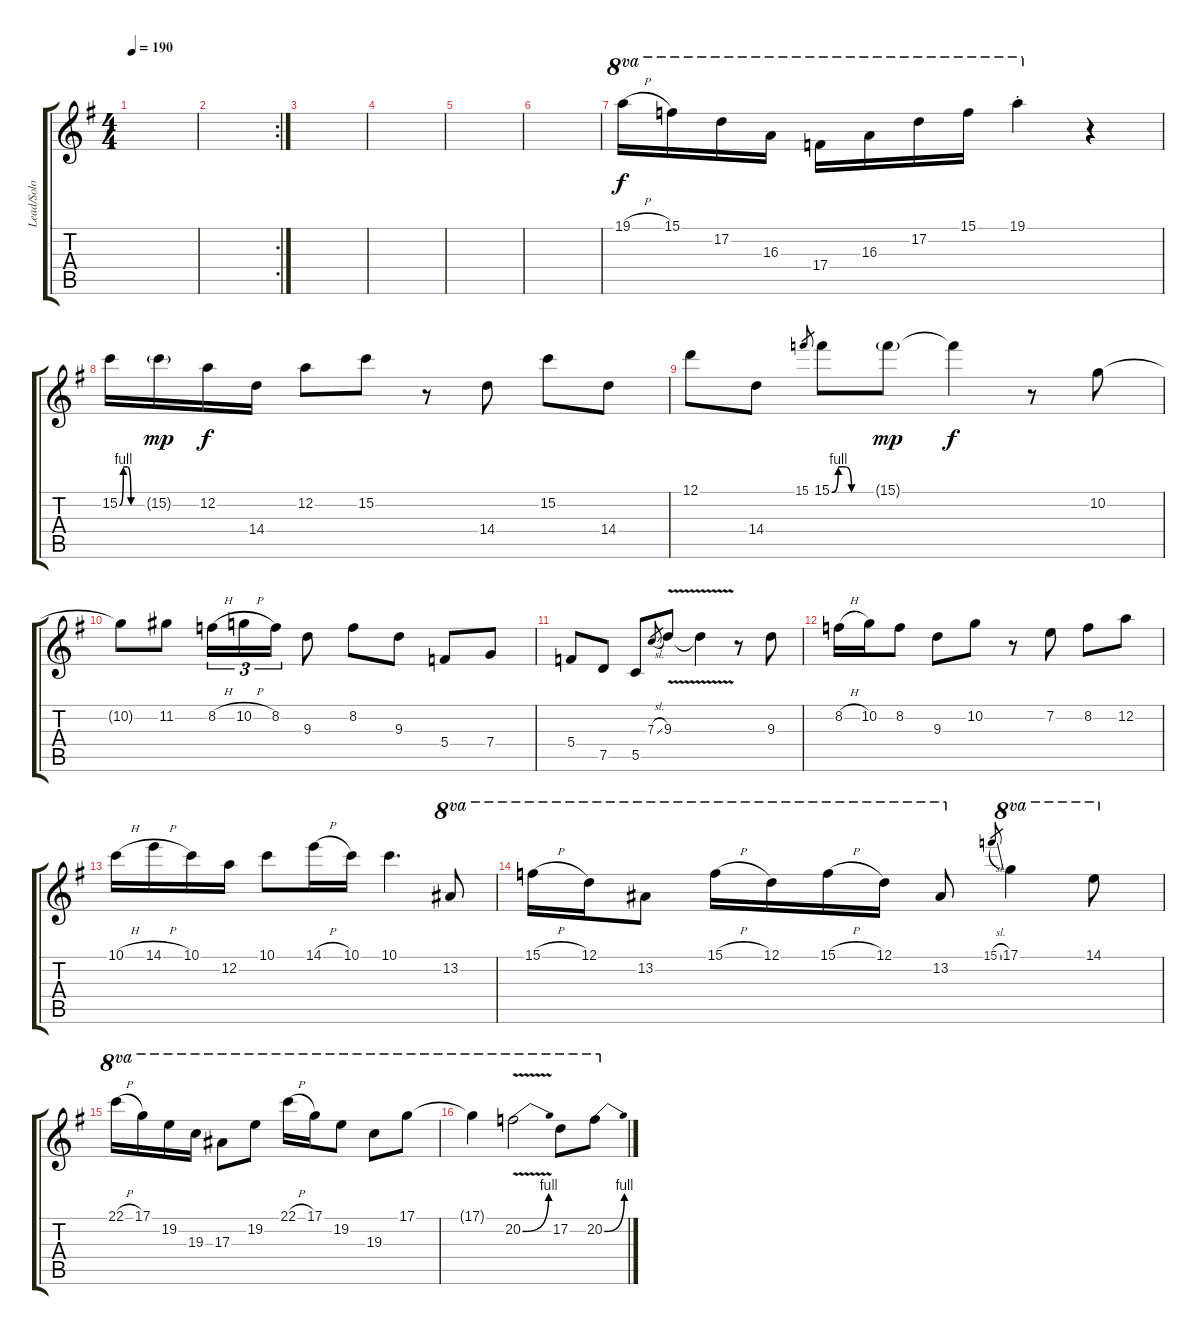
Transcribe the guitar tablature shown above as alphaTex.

\track ("Lead/Solo" "Lead/Solo") {instrument overdrivenguitar}
\staff {score tabs}
\tuning (D4 A3 F3 C3 G2 D2) {hide}
\ts (4 4)
\tempo 190
\clef g2
\ks g
|
\rc 2
|
|
|
|
|
19.1{h}.16{ot 8va} 15.1.16{ot 8va} 17.2.16{ot 8va} 16.3.16{ot 8va} 17.4.16{ot 8va} 16.3.16{ot 8va} 17.2.16{ot 8va} 15.1.16{ot 8va} 19.1{st}.4{ot 8va} r.4 |
15.2{be (custom 0 0 10 4 20 4 30 0 60 0)}.16 15.2{g}.16{dy mp} 12.2.16{dy f} 14.4.16 12.2.8 15.2.8 r.8 14.4.8 15.2.8 14.4.8 |
12.1.8 14.4.8 15.1.8{gr} 15.1{be (custom 0 0 10 4 20 4 30 0 60 0)}.8 15.1{g}.8{dy mp} 15.1{t}.4{dy f} r.8 10.2.8 |
10.2{t}.8 11.2.8 8.2{h}.16{tu (3 2)} 10.2{h}.16{tu (3 2)} 8.2.16{tu (3 2)} 9.3.8 8.2.8 9.3.8 5.4.8 7.4.8 |
5.4.8 7.5.8 5.5.8 7.3{sl}.8{gr} 9.3{v}.8 9.3{t}.4 r.8 9.3.8 |
8.2{h}.16 10.2.16 8.2.8 9.3.8 10.2.8 r.8 7.2.8 8.2.8 12.2.8 |
10.1{h}.16 14.1{h}.16 10.1.16 12.2.16 10.1.8 14.1{h}.16 10.1.16 10.1.4{d} 13.2.8{ot 8va} |
15.1{h}.16{ot 8va} 12.1.16{ot 8va} 13.2.8{ot 8va} 15.1{h}.16{ot 8va} 12.1.16{ot 8va} 15.1{h}.16{ot 8va} 12.1.16{ot 8va} 13.2.8{ot 8va} 15.1{sl}.8{gr} 17.1.4{ot 8va} 14.1.8{ot 8va} |
22.1{h}.16{ot 8va} 17.1.16{ot 8va} 19.2.16{ot 8va} 19.3.16{ot 8va} 17.3.8{ot 8va} 19.2.8{ot 8va} 22.1{h}.16{ot 8va} 17.1.16{ot 8va} 19.2.8{ot 8va} 19.3.8{ot 8va} 17.1.8{ot 8va} |
17.1{t}.4{ot 8va} 20.2{be (bend 0 0 60 4) v}.2{ot 8va} 17.2.8{ot 8va} 20.2{be (bend 0 0 60 4)}.8{ot 8va}
